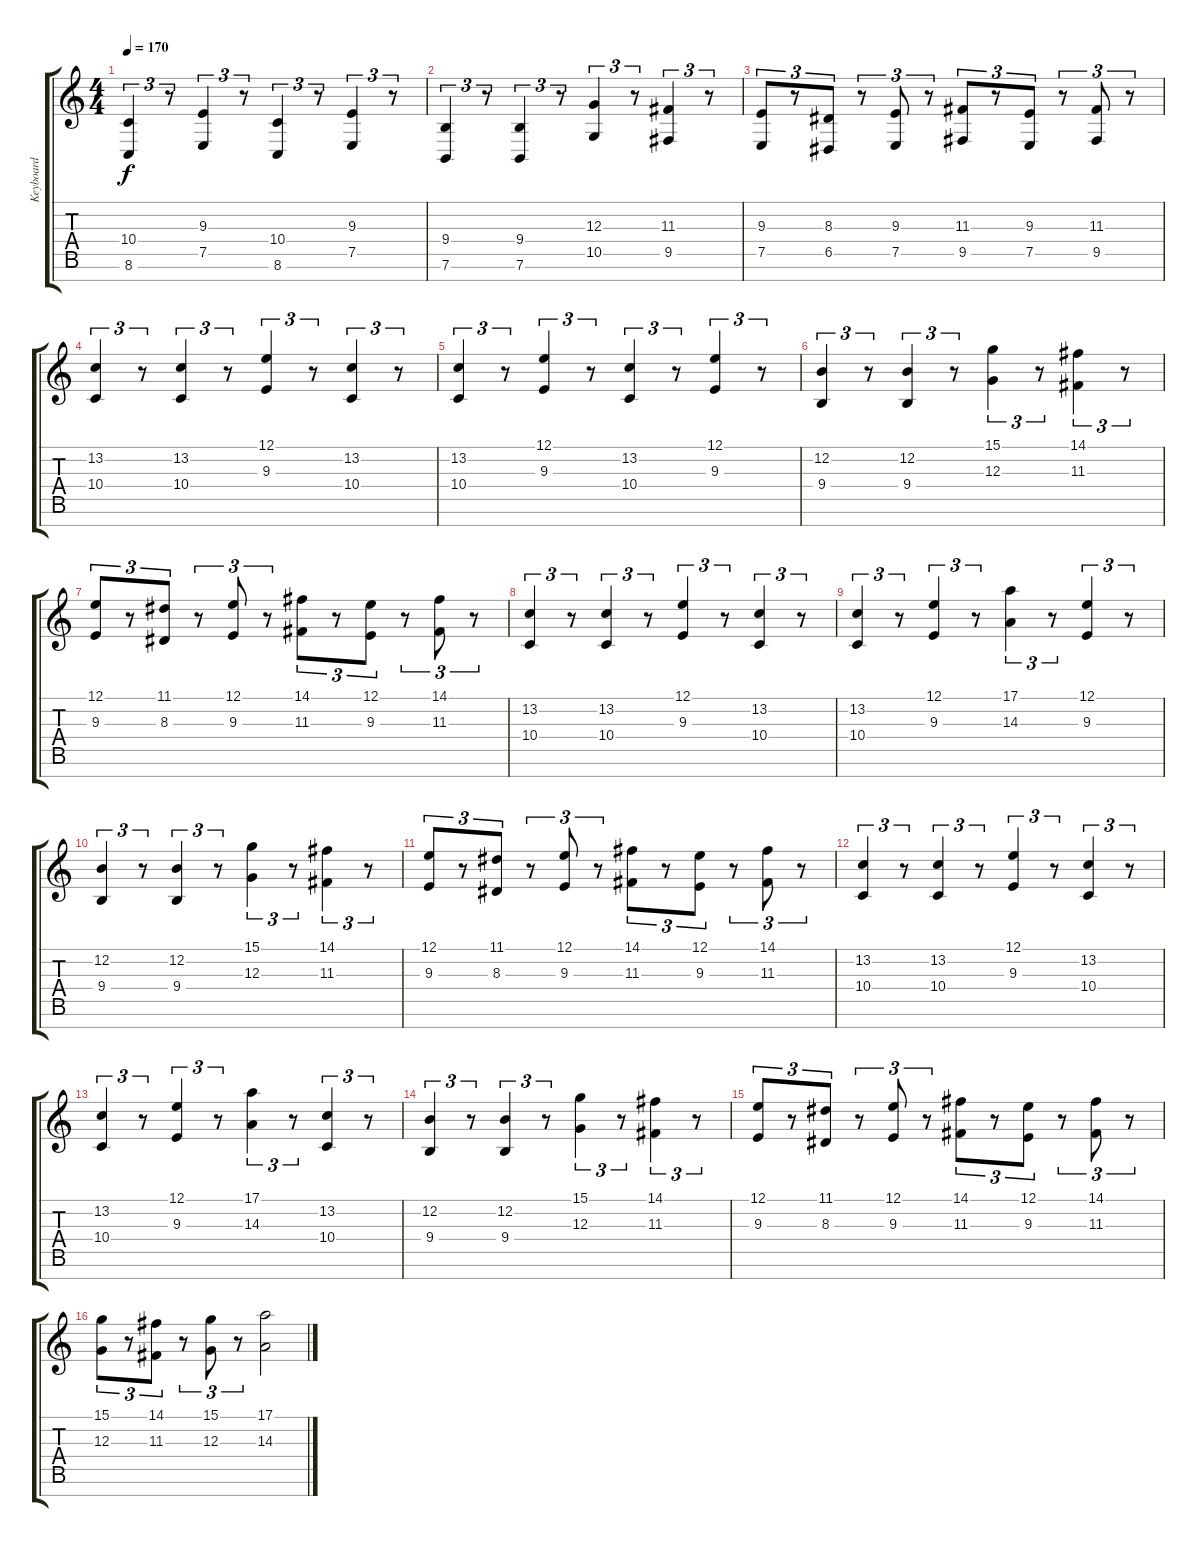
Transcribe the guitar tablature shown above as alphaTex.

\track ("Keyboard" "Keyboard") {instrument synthstrings2}
\staff {score tabs}
\tuning (E4 B3 G3 D3 A2 E2 B1) {hide}
\ts (4 4)
\tempo 170
\clef g2
\ks c
(10.4 8.6).4{tu (3 2) dy f} r.8{tu (3 2)} (9.3 7.5).4{tu (3 2)} r.8{tu (3 2)} (10.4 8.6).4{tu (3 2)} r.8{tu (3 2)} (9.3 7.5).4{tu (3 2)} r.8{tu (3 2)} |
(9.4 7.6).4{tu (3 2)} r.8{tu (3 2)} (9.4 7.6).4{tu (3 2)} r.8{tu (3 2)} (12.3 10.5).4{tu (3 2)} r.8{tu (3 2)} (11.3 9.5).4{tu (3 2)} r.8{tu (3 2)} |
(9.3 7.5).8{tu (3 2)} r.8{tu (3 2)} (8.3 6.5).8{tu (3 2)} r.8{tu (3 2)} (9.3 7.5).8{tu (3 2)} r.8{tu (3 2)} (11.3 9.5).8{tu (3 2)} r.8{tu (3 2)} (9.3 7.5).8{tu (3 2)} r.8{tu (3 2)} (11.3 9.5).8{tu (3 2)} r.8{tu (3 2)} |
(13.2 10.4).4{tu (3 2)} r.8{tu (3 2)} (13.2 10.4).4{tu (3 2)} r.8{tu (3 2)} (12.1 9.3).4{tu (3 2)} r.8{tu (3 2)} (13.2 10.4).4{tu (3 2)} r.8{tu (3 2)} |
(13.2 10.4).4{tu (3 2)} r.8{tu (3 2)} (12.1 9.3).4{tu (3 2)} r.8{tu (3 2)} (13.2 10.4).4{tu (3 2)} r.8{tu (3 2)} (12.1 9.3).4{tu (3 2)} r.8{tu (3 2)} |
(12.2 9.4).4{tu (3 2)} r.8{tu (3 2)} (12.2 9.4).4{tu (3 2)} r.8{tu (3 2)} (15.1 12.3).4{tu (3 2)} r.8{tu (3 2)} (14.1 11.3).4{tu (3 2)} r.8{tu (3 2)} |
(12.1 9.3).8{tu (3 2)} r.8{tu (3 2)} (11.1 8.3).8{tu (3 2)} r.8{tu (3 2)} (12.1 9.3).8{tu (3 2)} r.8{tu (3 2)} (14.1 11.3).8{tu (3 2)} r.8{tu (3 2)} (12.1 9.3).8{tu (3 2)} r.8{tu (3 2)} (14.1 11.3).8{tu (3 2)} r.8{tu (3 2)} |
(13.2 10.4).4{tu (3 2)} r.8{tu (3 2)} (13.2 10.4).4{tu (3 2)} r.8{tu (3 2)} (12.1 9.3).4{tu (3 2)} r.8{tu (3 2)} (13.2 10.4).4{tu (3 2)} r.8{tu (3 2)} |
(13.2 10.4).4{tu (3 2)} r.8{tu (3 2)} (12.1 9.3).4{tu (3 2)} r.8{tu (3 2)} (17.1 14.3).4{tu (3 2)} r.8{tu (3 2)} (12.1 9.3).4{tu (3 2)} r.8{tu (3 2)} |
(12.2 9.4).4{tu (3 2)} r.8{tu (3 2)} (12.2 9.4).4{tu (3 2)} r.8{tu (3 2)} (15.1 12.3).4{tu (3 2)} r.8{tu (3 2)} (14.1 11.3).4{tu (3 2)} r.8{tu (3 2)} |
(12.1 9.3).8{tu (3 2)} r.8{tu (3 2)} (11.1 8.3).8{tu (3 2)} r.8{tu (3 2)} (12.1 9.3).8{tu (3 2)} r.8{tu (3 2)} (14.1 11.3).8{tu (3 2)} r.8{tu (3 2)} (12.1 9.3).8{tu (3 2)} r.8{tu (3 2)} (14.1 11.3).8{tu (3 2)} r.8{tu (3 2)} |
(13.2 10.4).4{tu (3 2)} r.8{tu (3 2)} (13.2 10.4).4{tu (3 2)} r.8{tu (3 2)} (12.1 9.3).4{tu (3 2)} r.8{tu (3 2)} (13.2 10.4).4{tu (3 2)} r.8{tu (3 2)} |
(13.2 10.4).4{tu (3 2)} r.8{tu (3 2)} (12.1 9.3).4{tu (3 2)} r.8{tu (3 2)} (17.1 14.3).4{tu (3 2)} r.8{tu (3 2)} (13.2 10.4).4{tu (3 2)} r.8{tu (3 2)} |
(12.2 9.4).4{tu (3 2)} r.8{tu (3 2)} (12.2 9.4).4{tu (3 2)} r.8{tu (3 2)} (15.1 12.3).4{tu (3 2)} r.8{tu (3 2)} (14.1 11.3).4{tu (3 2)} r.8{tu (3 2)} |
(12.1 9.3).8{tu (3 2)} r.8{tu (3 2)} (11.1 8.3).8{tu (3 2)} r.8{tu (3 2)} (12.1 9.3).8{tu (3 2)} r.8{tu (3 2)} (14.1 11.3).8{tu (3 2)} r.8{tu (3 2)} (12.1 9.3).8{tu (3 2)} r.8{tu (3 2)} (14.1 11.3).8{tu (3 2)} r.8{tu (3 2)} |
(15.1 12.3).8{tu (3 2)} r.8{tu (3 2)} (14.1 11.3).8{tu (3 2)} r.8{tu (3 2)} (15.1 12.3).8{tu (3 2)} r.8{tu (3 2)} (17.1 14.3).2
